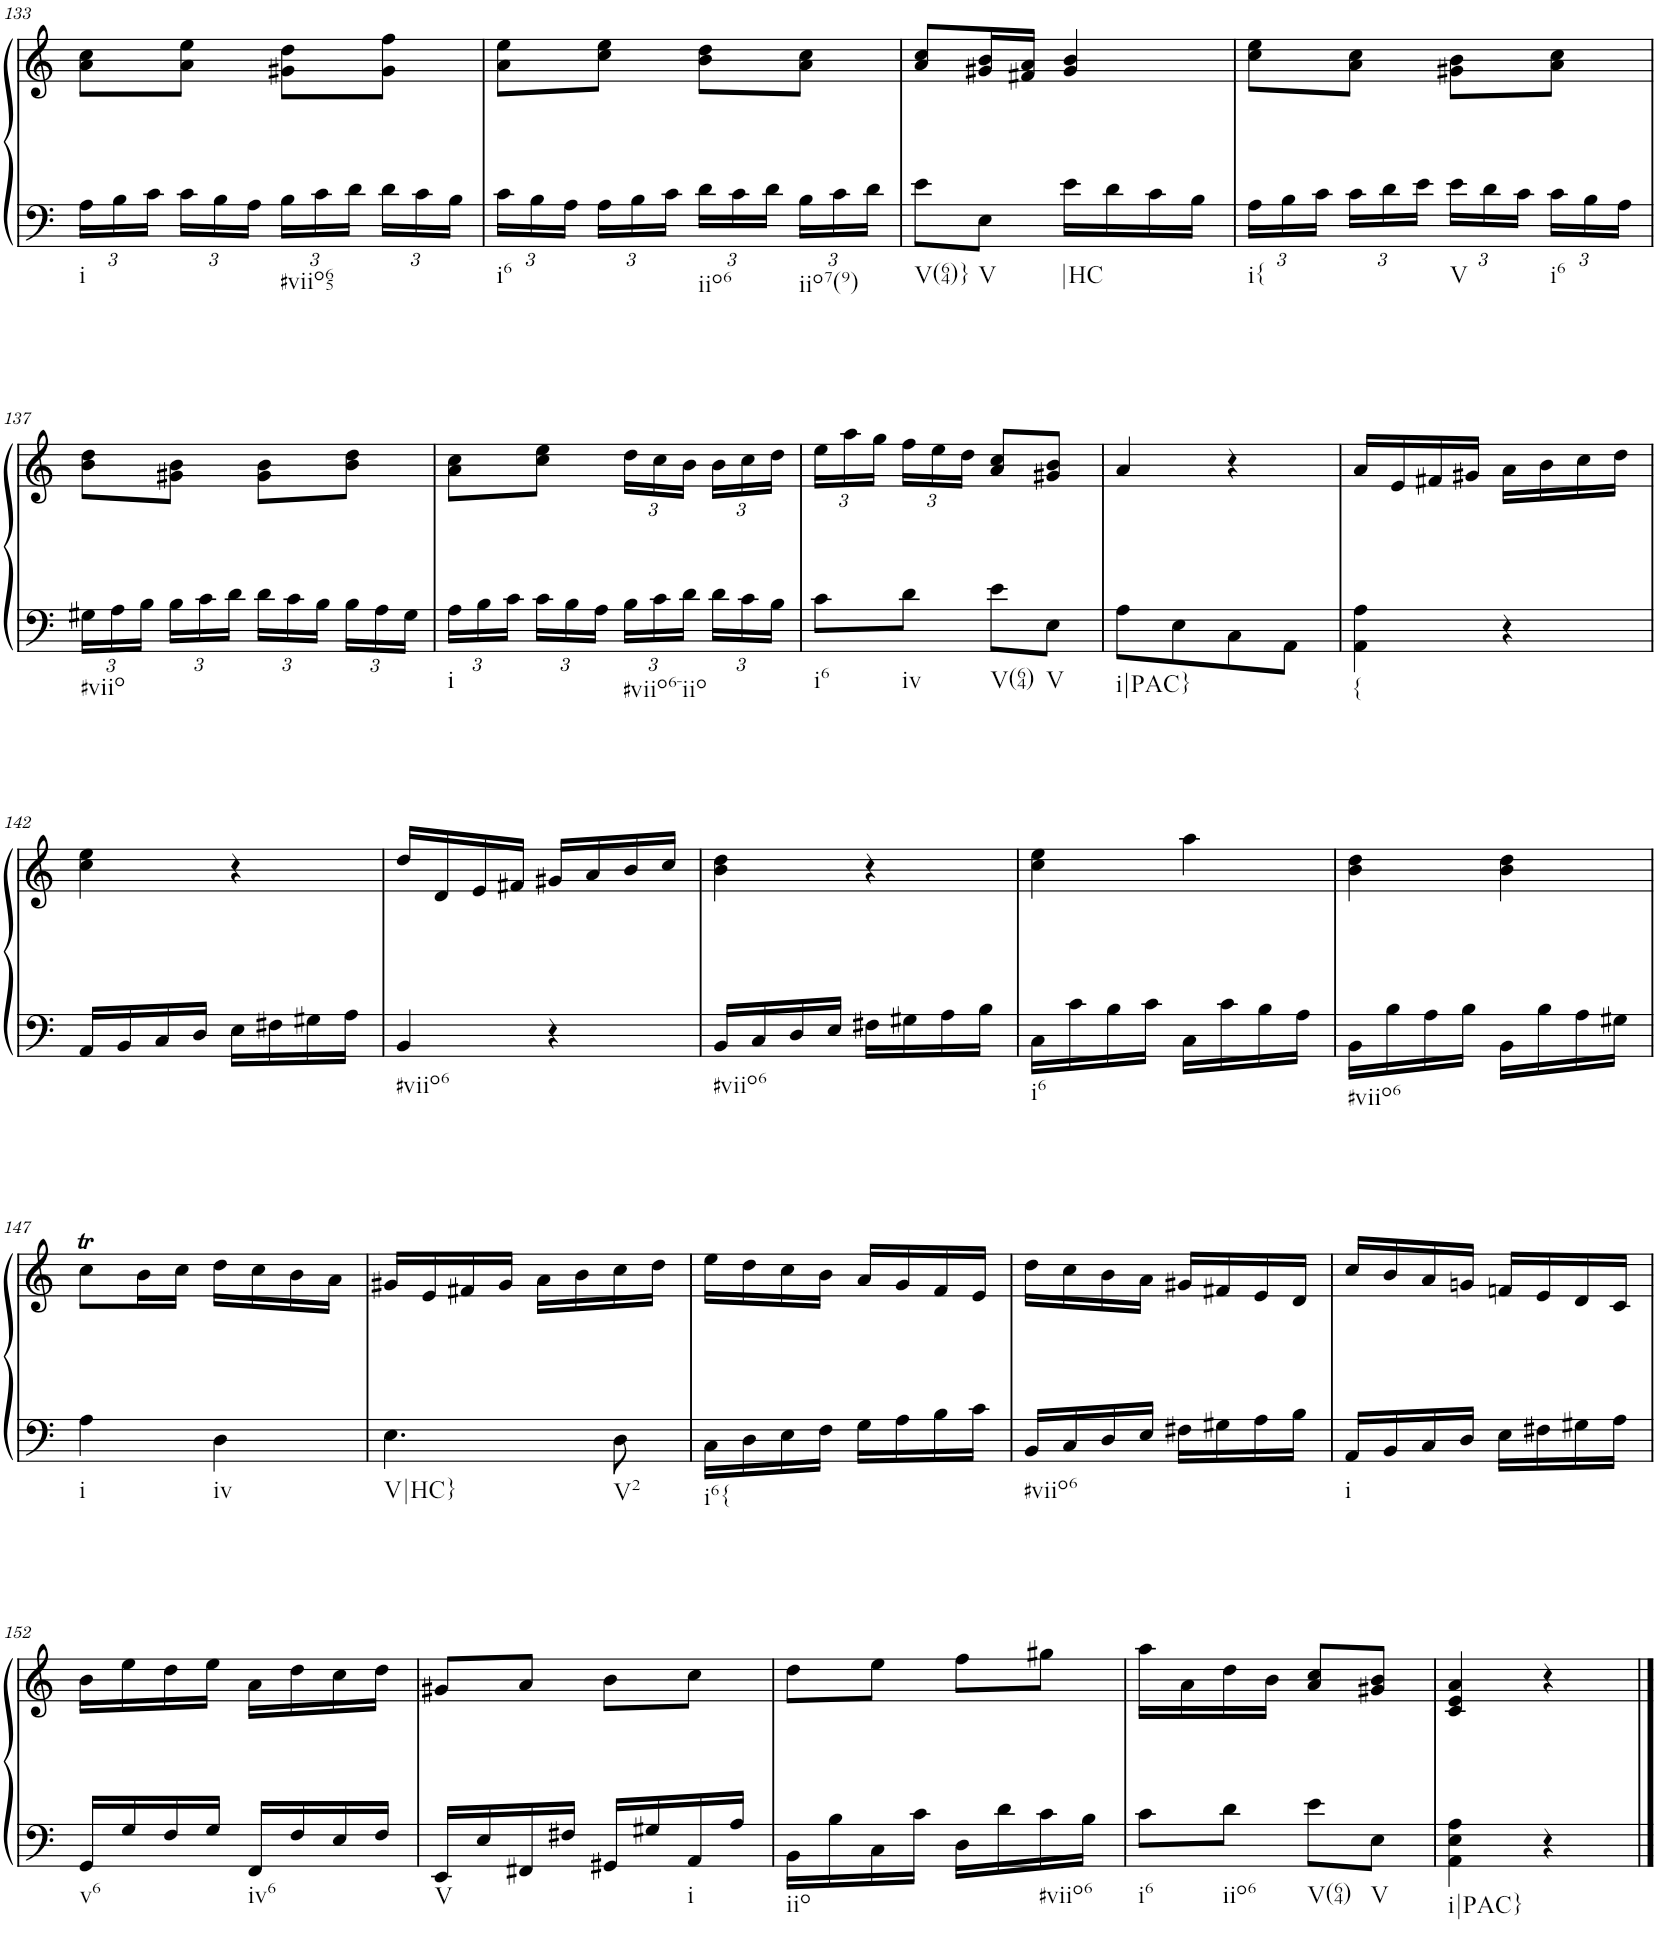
**kern	**kern
*part1	*part1
*staff2	*staff1
*I"Piano	*
*I'Pno.	*
!!LO:PB:g=z
*clefF4	*clefG2
*k[]	*k[]
*M2/4	*M2/4
*Xbrackettup	*
=133	=133
!LO:TX:b:t=i	!
24A\LL	8a\ 8cc\L
24B\	.
24c\JJ	.
24c\LL	8a\ 8ee\J
24B\	.
24A\JJ	.
!LO:TX:b:t=#viio65	!
24B\LL	8g#X\ 8dd\L
24c\	.
24d\JJ	.
24d\LL	8g#\ 8ff\J
24c\	.
24B\JJ	.
=134	=134
!LO:TX:b:t=i6	!
24c\LL	8a\ 8ee\L
24B\	.
24A\JJ	.
24A\LL	8cc\ 8ee\J
24B\	.
24c\JJ	.
!LO:TX:b:t=iio6	!
24d\LL	8b\ 8dd\L
24c\	.
24d\JJ	.
!LO:TX:b:t=iio7(9)	!
24B\LL	8a\ 8cc\J
24c\	.
24d\JJ	.
=135	=135
!LO:TX:b:t=V(64)}	!
8e\L	8a/ 8cc/L
!LO:TX:b:t=V	!
8E\J	16g#X/ 16b/L
.	16f#X/ 16a/JJ
!LO:TX:b:t=|HC	!
16e\LL	4g#/ 4b/
16d\	.
16c\	.
16B\JJ	.
=136	=136
!LO:TX:b:t=i{	!
24A\LL	8cc\ 8ee\L
24B\	.
24c\JJ	.
24c\LL	8a\ 8cc\J
24d\	.
24e\JJ	.
!LO:TX:b:t=V	!
24e\LL	8g#X\ 8b\L
24d\	.
24c\JJ	.
!LO:TX:b:t=i6	!
24c\LL	8a\ 8cc\J
24B\	.
24A\JJ	.
!!LO:LB:g=z
=137	=137
!LO:TX:b:t=#viio	!
24G#X\LL	8b\ 8dd\L
24A\	.
24B\JJ	.
24B\LL	8g#X\ 8b\J
24c\	.
24d\JJ	.
24d\LL	8g#\ 8b\L
24c\	.
24B\JJ	.
24B\LL	8b\ 8dd\J
24A\	.
24G#\JJ	.
=138	=138
!LO:TX:b:t=i	!
24A\LL	8a\ 8cc\L
24B\	.
24c\JJ	.
24c\LL	8cc\ 8ee\J
24B\	.
24A\JJ	.
*	*Xbrackettup
!LO:TX:b:t=#viio6-iio	!
24B\LL	24dd\LL
24c\	24cc\
24d\JJ	24b\JJ
24d\LL	24b\LL
24c\	24cc\
24B\JJ	24dd\JJ
=139	=139
!LO:TX:b:t=i6	!
8c\L	24ee\LL
.	24aa\
.	24gg\JJ
!LO:TX:b:t=iv	!
8d\J	24ff\LL
.	24ee\
.	24dd\JJ
!LO:TX:b:t=V(64)	!
8e\L	8a/ 8cc/L
!LO:TX:b:t=V	!
8E\J	8g#X/ 8b/J
=140	=140
!LO:TX:b:t=i|PAC}	!
8A\L	4a/
8E\	.
8C\	4r
8AA\J	.
=141	=141
!LO:TX:b:t={	!
4AA\ 4A\	16a/LL
.	16e/
.	16f#X/
.	16g#X/JJ
4r	16a\LL
.	16b\
.	16cc\
.	16dd\JJ
!!LO:LB:g=z
=142	=142
16AA/LL	4cc\ 4ee\
16BB/	.
16C/	.
16D/JJ	.
16E\LL	4r
16F#X\	.
16G#X\	.
16A\JJ	.
=143	=143
!LO:TX:b:t=#viio6	!
4BB/	16dd/LL
.	16d/
.	16e/
.	16f#X/JJ
4r	16g#X/LL
.	16a/
.	16b/
.	16cc/JJ
=144	=144
!LO:TX:b:t=#viio6	!
16BB/LL	4b\ 4dd\
16C/	.
16D/	.
16E/JJ	.
16F#X\LL	4r
16G#X\	.
16A\	.
16B\JJ	.
=145	=145
!LO:TX:b:t=i6	!
16C\LL	4cc\ 4ee\
16c\	.
16B\	.
16c\JJ	.
16C\LL	4aa\
16c\	.
16B\	.
16A\JJ	.
=146	=146
!LO:TX:b:t=#viio6	!
16BB\LL	4b\ 4dd\
16B\	.
16A\	.
16B\JJ	.
16BB\LL	4b\ 4dd\
16B\	.
16A\	.
16G#X\JJ	.
!!LO:LB:g=z
=147	=147
!LO:TX:b:t=i	!
4A\	8ccT\L
.	16b\L
.	16cc\JJ
!LO:TX:b:t=iv	!
4D\	16dd\LL
.	16cc\
.	16b\
.	16a\JJ
=148	=148
!LO:TX:b:t=V|HC}	!
4.E\	16g#X/LL
.	16e/
.	16f#X/
.	16g#/JJ
.	16a\LL
.	16b\
!LO:TX:b:t=V2	!
8D\	16cc\
.	16dd\JJ
=149	=149
!LO:TX:b:t=i6{	!
16C\LL	16ee\LL
16D\	16dd\
16E\	16cc\
16F\JJ	16b\JJ
16G\LL	16a/LL
16A\	16g/
16B\	16f/
16c\JJ	16e/JJ
=150	=150
!LO:TX:b:t=#viio6	!
16BB/LL	16dd\LL
16C/	16cc\
16D/	16b\
16E/JJ	16a\JJ
16F#X\LL	16g#X/LL
16G#X\	16f#X/
16A\	16e/
16B\JJ	16d/JJ
=151	=151
!LO:TX:b:t=i	!
16AA/LL	16cc/LL
16BB/	16b/
16C/	16a/
16D/JJ	16gn/JJ
16E\LL	16fn/LL
16F#X\	16e/
16G#X\	16d/
16A\JJ	16c/JJ
!!LO:LB:g=z
=152	=152
!LO:TX:b:t=v6	!
16GG/LL	16b\LL
16G/	16ee\
16F/	16dd\
16G/JJ	16ee\JJ
!LO:TX:b:t=iv6	!
16FF/LL	16a\LL
16F/	16dd\
16E/	16cc\
16F/JJ	16dd\JJ
=153	=153
!LO:TX:b:t=V	!
16EE/LL	8g#X/L
16E/	.
16FF#X/	8a/J
16F#X/JJ	.
16GG#X/LL	8b\L
16G#X/	.
!LO:TX:b:t=i	!
16AA/	8cc\J
16A/JJ	.
=154	=154
!LO:TX:b:t=iio	!
16BB\LL	8dd\L
16B\	.
16C\	8ee\J
16c\JJ	.
16D\LL	8ff\L
16d\	.
!LO:TX:b:t=#viio6	!
16c\	8gg#X\J
16B\JJ	.
=155	=155
!LO:TX:b:t=i6	!
8c\L	16aa\LL
.	16a\
!LO:TX:b:t=iio6	!
8d\J	16dd\
.	16b\JJ
!LO:TX:b:t=V(64)	!
8e\L	8a/ 8cc/L
!LO:TX:b:t=V	!
8E\J	8g#X/ 8b/J
=156	=156
!LO:TX:b:t=i|PAC}	!
4AA\ 4E\ 4A\	4c/ 4e/ 4a/
4r	4r
==	==
*-	*-
